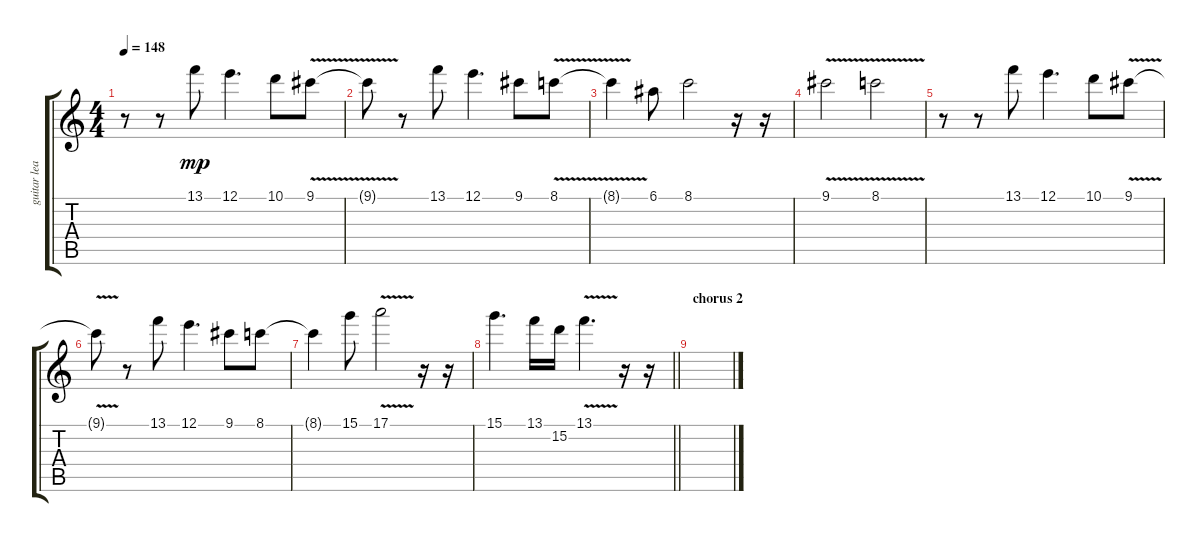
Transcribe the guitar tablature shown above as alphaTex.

\track ("guitar lead" "guitar lea") {instrument overdrivenguitar}
\staff {score tabs}
\tuning (E4 B3 G3 D3 A2 D2) {hide}
\ts (4 4)
\tempo 148
\clef g2
\ks c
r.8{dy mp} r.8 13.1.8 12.1.4{d} 10.1.8 9.1{v}.8 |
9.1{t}.8 r.8 13.1.8 12.1.4{d} 9.1.8 8.1{v}.8 |
8.1{t}.4 6.1.8 8.1.2 r.16 r.16 |
9.1{v}.2 8.1{v}.2 |
r.8 r.8 13.1.8 12.1.4{d} 10.1.8 9.1{v}.8 |
9.1{t}.8 r.8 13.1.8 12.1.4{d} 9.1.8 8.1.8 |
8.1{t}.4 15.1.8 17.1{v}.2 r.16 r.16 |
\barLineRight lightlight
15.1.4{d} 13.1.16 15.2.16 13.1{v}.4{d} r.16 r.16 |
\section ("" "chorus 2")
